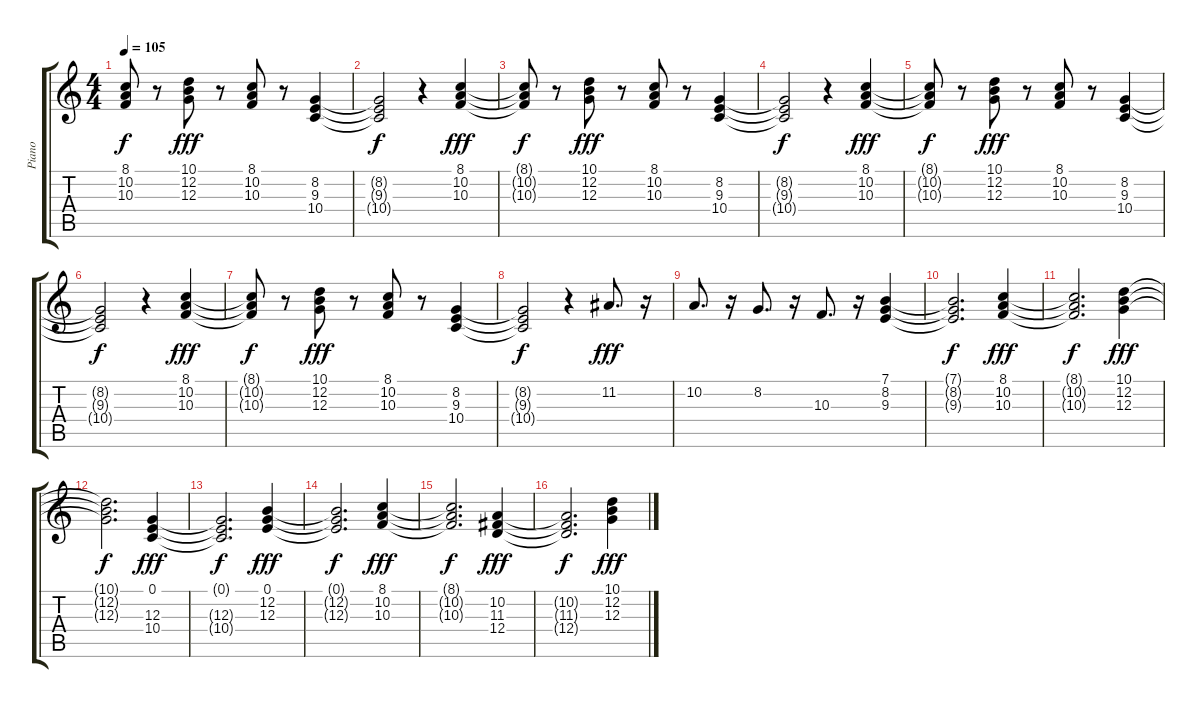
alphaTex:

\track ("Piano" "Piano") {instrument electricgrandpiano}
\staff {score tabs}
\tuning (E4 B3 G3 D3 A2 E2) {hide}
\ts (4 4)
\tempo 105
\clef g2
\ks c
(8.1{t} 10.2{t} 10.3{t}).8{dy f} r.8 (10.1 12.2 12.3).8{dy fff} r.8 (8.1 10.2 10.3).8 r.8 (8.2 9.3 10.4).4 |
(8.2{t} 9.3{t} 10.4{t}).2{dy f} r.4 (8.1 10.2 10.3).4{dy fff} |
(8.1{t} 10.2{t} 10.3{t}).8{dy f} r.8 (10.1 12.2 12.3).8{dy fff} r.8 (8.1 10.2 10.3).8 r.8 (8.2 9.3 10.4).4 |
(8.2{t} 9.3{t} 10.4{t}).2{dy f} r.4 (8.1 10.2 10.3).4{dy fff} |
(8.1{t} 10.2{t} 10.3{t}).8{dy f} r.8 (10.1 12.2 12.3).8{dy fff} r.8 (8.1 10.2 10.3).8 r.8 (8.2 9.3 10.4).4 |
(8.2{t} 9.3{t} 10.4{t}).2{dy f} r.4 (8.1 10.2 10.3).4{dy fff} |
(8.1{t} 10.2{t} 10.3{t}).8{dy f} r.8 (10.1 12.2 12.3).8{dy fff} r.8 (8.1 10.2 10.3).8 r.8 (8.2 9.3 10.4).4 |
(8.2{t} 9.3{t} 10.4{t}).2{dy f} r.4 11.2.8{d dy fff} r.16 |
10.2.8{d} r.16 8.2.8{d} r.16 10.3.8{d} r.16 (7.1 8.2 9.3).4 |
(7.1{t} 8.2{t} 9.3{t}).2{d dy f} (8.1 10.2 10.3).4{dy fff} |
(8.1{t} 10.2{t} 10.3{t}).2{d dy f} (10.1 12.2 12.3).4{dy fff} |
(10.1{t} 12.2{t} 12.3{t}).2{d dy f} (0.1 12.3 10.4).4{dy fff} |
(0.1{t} 12.3{t} 10.4{t}).2{d dy f} (0.1 12.2 12.3).4{dy fff} |
(0.1{t} 12.2{t} 12.3{t}).2{d dy f} (8.1 10.2 10.3).4{dy fff} |
(8.1{t} 10.2{t} 10.3{t}).2{d dy f} (10.2 11.3 12.4).4{dy fff} |
(10.2{t} 11.3{t} 12.4{t}).2{d dy f} (10.1 12.2 12.3).4{dy fff}
